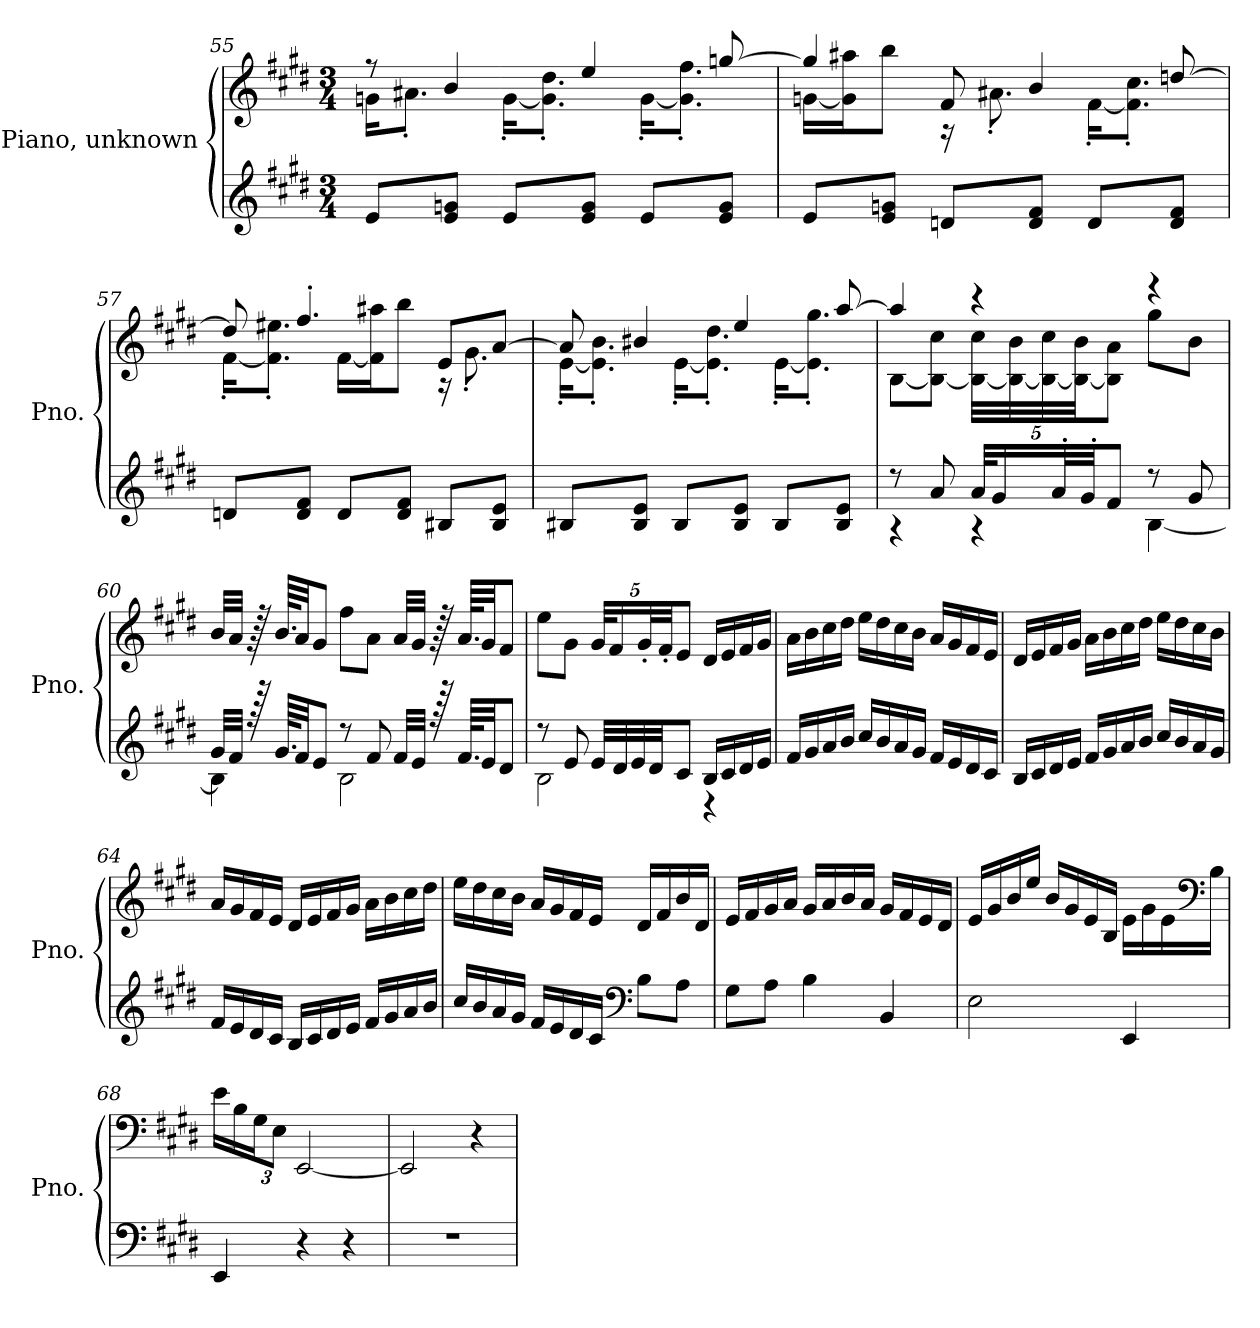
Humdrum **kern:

**kern	**kern
*part1	*part1
*staff2	*staff1
*I"Piano, unknown	*
*I'Pno.	*
!!LO:PB:g=z
*clefG2	*clefG2
*k[f#c#g#d#]	*k[f#c#g#d#]
*M3/4	*M3/4
=55	=55
*	*^
8e/L	8r	16gn\KL
.	.	8.a#X'\J
8e/ 8gn/J	4b/	.
8e/L	.	[16g'\KL
.	.	8.g\]' 8.dd#\'J
8e/ 8g/J	4ee/	.
8e/L	.	[16g'\KL
.	.	8.g\]' 8.ff#\'J
8e/ 8g/J	[8ggn/	.
=56	=56	=56
8e/L	4gg/]	[16gn\LL
.	.	16g\] 16aa#X\J
8e/ 8gn/J	.	8bb\J
8dn/L	8f#/	16r
.	.	8.a#X'\
8d/ 8f#/J	4b/	.
8d/L	.	[16f#'\KL
.	.	8.f#\]' 8.cc#\'J
8d/ 8f#/J	[8ddn/	.
!!LO:LB:g=z	!!
=57	=57	=57
8dn/L	8dd/]	[16f#'\KL
.	.	8.f#\]' 8.ee#X\'J
8d/ 8f#/J	4.ff#'/	.
8d/L	.	[16f#\LL
.	.	16f#\] 16aa#X\J
8d/ 8f#/J	.	8bb\J
8B#X/L	8e/L	16r
.	.	8.g#'\
8B#/ 8e/J	[8a/J	.
=58	=58	=58
8B#X/L	8a/]	[16e'\KL
.	.	8.e\]' 8.b\'J
8B#/ 8e/J	4b#X/	.
8B#/L	.	[16e'\KL
.	.	8.e\]' 8.dd#\'J
8B#/ 8e/J	4ee/	.
8B#/L	.	[16e'\KL
.	.	8.e\]' 8.gg#\'J
8B#/ 8e/J	[8aa/	.
!!LO:LB:g=z	!!
=59	=59	=59
*^	*	*
8r	4r	4aa/]	[8B\L
8a/	.	.	8B\_ 8cc#\J
*Xbrackettup	*	*	*
40a/KLL	4r	4r	32B\_ 32cc#\LLL
20g#/	.	.	.
.	.	.	32B\_ 32b\
.	.	.	32B\_ 32cc#\
40a'/L	.	.	.
.	.	.	32B\_ 32b\JJ
40g#'/JJ	.	.	.
8f#/J	.	.	8B\] 8a\J
8r	[4B\	4r	8gg#\L
8g#/	.	.	8b\J
*	*	*v	*v
=60	=60	=60
32g#/LLL	4B\]	32b/LLL
32f#/JJJ	.	32a/JJJ
128r	.	128r
64.g#/KLLL	.	64.b/KLLL
32f#/JJ	.	32a/JJ
8e/J	.	8g#/J
8r	2B\	8ff#\L
8f#/	.	8a\J
32f#/LLL	.	32a/LLL
32e/JJJ	.	32g#/JJJ
128r	.	128r
64.f#/KLLL	.	64.a/KLLL
32e/JJ	.	32g#/JJ
8d#/J	.	8f#/J
=61	=61	=61
8r	2B\	8ee\L
8e/	.	8g#\J
*	*	*Xbrackettup
32e/LLL	.	40g#/KLL
.	.	20f#/
32d#/	.	.
32e/	.	.
.	.	40g#'/L
32d#/JJ	.	.
.	.	40f#'/JJ
8c#/J	.	8e/J
16B/LL	4r	16d#/LL
16c#/	.	16e/
16d#/	.	16f#/
16e/JJ	.	16g#/JJ
*v	*v	*
!!LO:LB:g=z
=62	=62
16f#/LL	16a\LL
16g#/	16b\
16a/	16cc#\
16b/JJ	16dd#\JJ
16cc#/LL	16ee\LL
16b/	16dd#\
16a/	16cc#\
16g#/JJ	16b\JJ
16f#/LL	16a/LL
16e/	16g#/
16d#/	16f#/
16c#/JJ	16e/JJ
=63	=63
16B/LL	16d#/LL
16c#/	16e/
16d#/	16f#/
16e/JJ	16g#/JJ
16f#/LL	16a\LL
16g#/	16b\
16a/	16cc#\
16b/JJ	16dd#\JJ
16cc#/LL	16ee\LL
16b/	16dd#\
16a/	16cc#\
16g#/JJ	16b\JJ
=64	=64
16f#/LL	16a/LL
16e/	16g#/
16d#/	16f#/
16c#/JJ	16e/JJ
16B/LL	16d#/LL
16c#/	16e/
16d#/	16f#/
16e/JJ	16g#/JJ
16f#/LL	16a\LL
16g#/	16b\
16a/	16cc#\
16b/JJ	16dd#\JJ
!!LO:LB:g=z
=65	=65
16cc#/LL	16ee\LL
16b/	16dd#\
16a/	16cc#\
16g#/JJ	16b\JJ
16f#/LL	16a/LL
16e/	16g#/
16d#/	16f#/
16c#/JJ	16e/JJ
*clefF4	*
8B\L	16d#/LL
.	16f#/
8A\J	16b/
.	16d#/JJ
=66	=66
8G#\L	16e/LL
.	16f#/
8A\J	16g#/
.	16a/JJ
4B\	16g#/LL
.	16a/
.	16b/
.	16a/JJ
4BB/	16g#/LL
.	16f#/
.	16e/
.	16d#/JJ
=67	=67
2E\	16e/LL
.	16g#/
.	16b/
.	16ee/JJ
.	16b/LL
.	16g#/
.	16e/
.	16B/JJ
4EE/	16e\LL
.	16g#\
.	16e\
*	*clefF4
.	16B\JJ
!!LO:LB:g=z
=68	=68
4EE/	16e\LL
.	16B\
.	24G#\J
.	12E\J
4r	[2EE/
4r	.
=69	=69
2.r	2EE/]
.	4r
=	=
*-	*-
